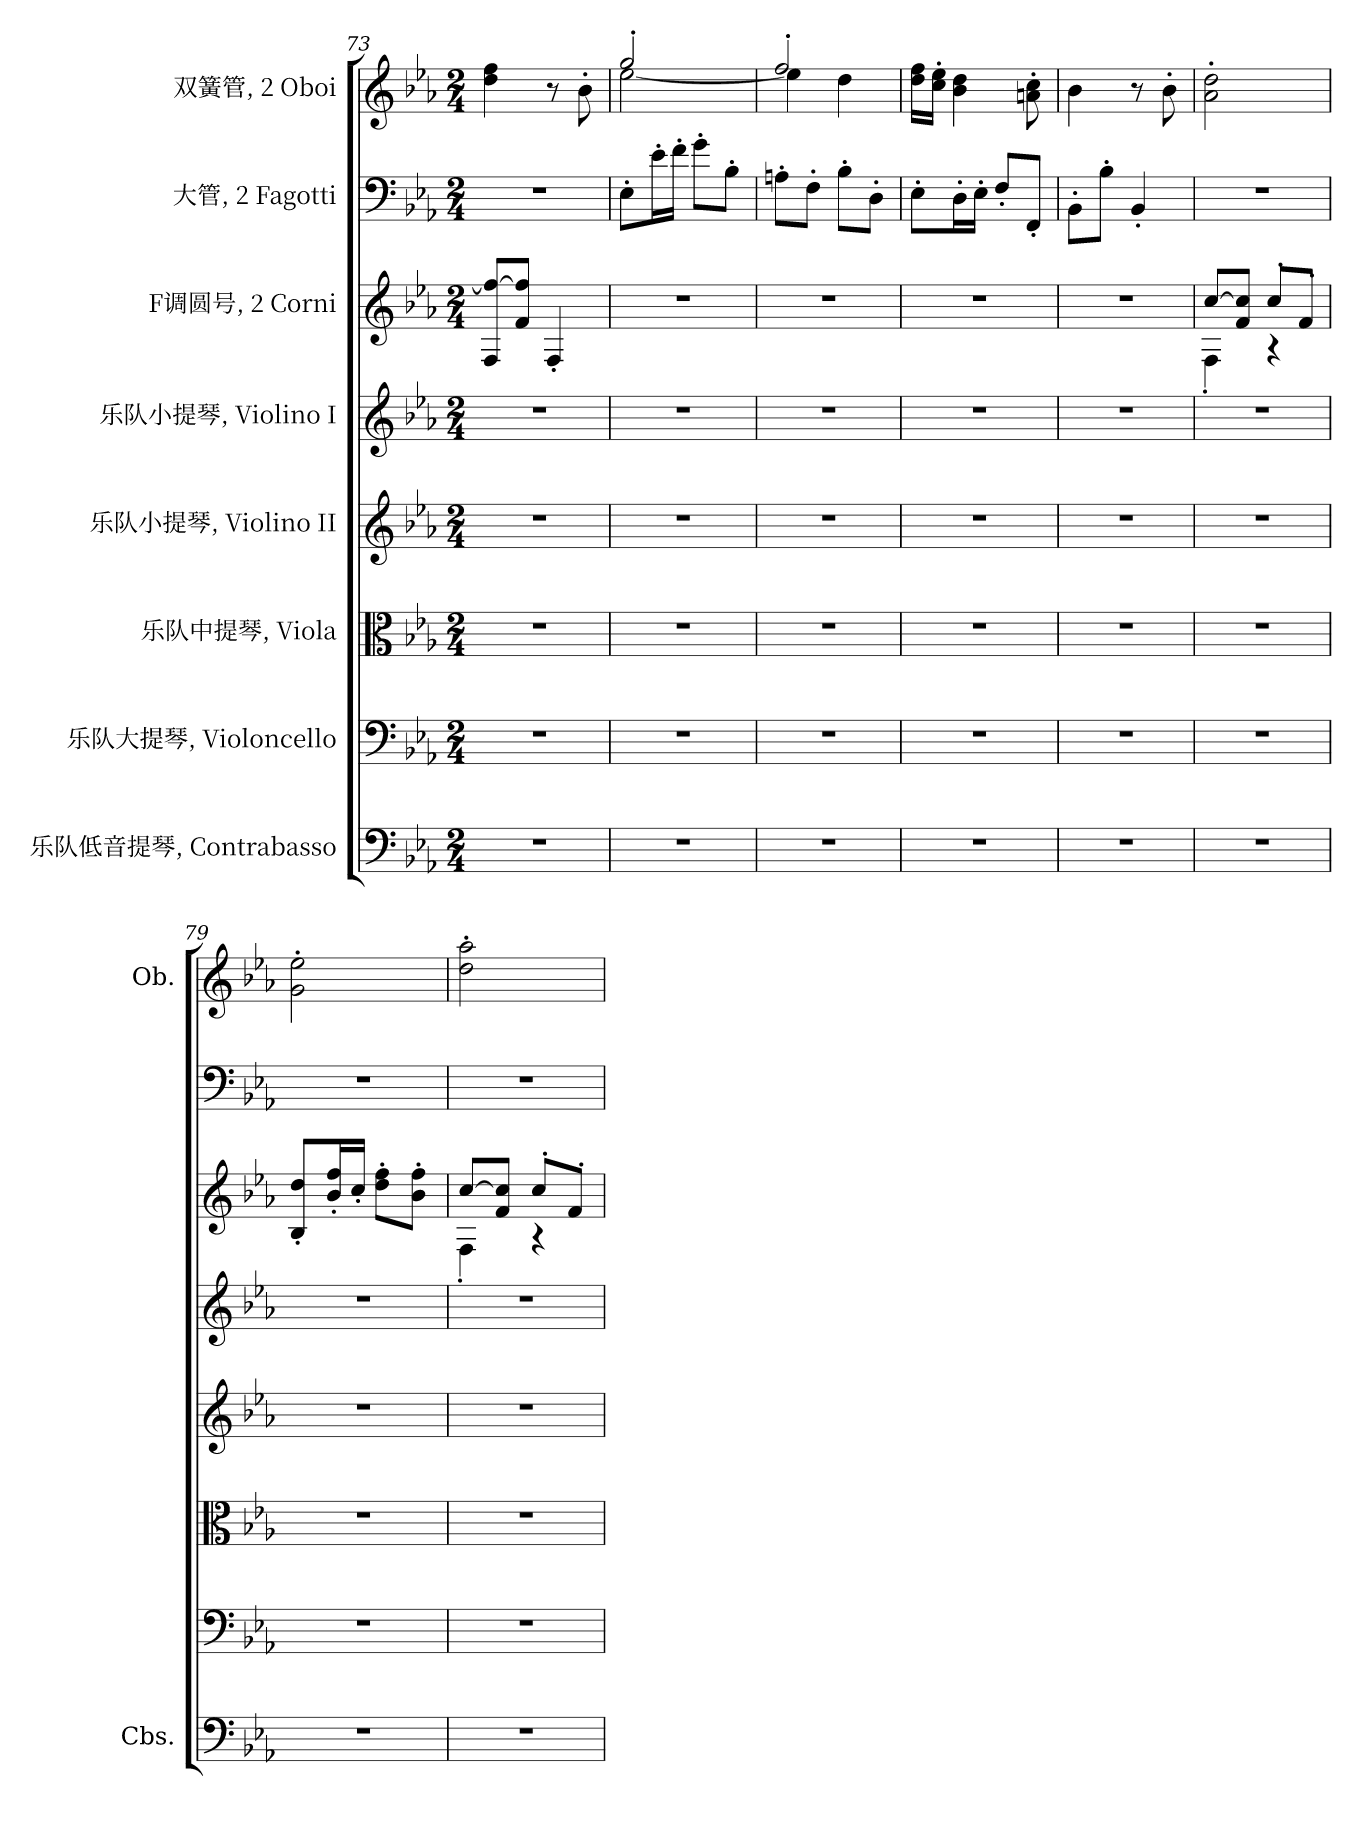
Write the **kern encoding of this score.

**kern	**kern	**kern	**kern	**kern	**kern	**kern	**kern
*part8	*part7	*part6	*part5	*part4	*part3	*part2	*part1
*staff8	*staff7	*staff6	*staff5	*staff4	*staff3	*staff2	*staff1
*I"乐队低音提琴, Contrabasso	*I"乐队大提琴, Violoncello	*I"乐队中提琴, Viola	*I"乐队小提琴, Violino II	*I"乐队小提琴, Violino I	*I"F调圆号, 2 Corni	*I"大管, 2 Fagotti	*I"双簧管, 2 Oboi
*I'Cbs.	*	*	*	*	*	*	*I'Ob.
*clefF4	*clefF4	*clefC3	*clefG2	*clefG2	*clefG2	*clefF4	*clefG2
*ITrd7c12	*	*	*	*	*ITrd4c7	*	*
*k[b-e-a-]	*k[b-e-a-]	*k[b-e-a-]	*k[b-e-a-]	*k[b-e-a-]	*k[b-e-a-d-]	*k[b-e-a-]	*k[b-e-a-]
*M2/4	*M2/4	*M2/4	*M2/4	*M2/4	*M2/4	*M2/4	*M2/4
=73	=73	=73	=73	=73	=73	=73	=73
2r	2r	2r	2r	2r	8BB-/ 8b-/_L	2r	4dd\ 4ff\
.	.	.	.	.	8B-/ 8b-/]J	.	.
.	.	.	.	.	4BB-'/	.	8r
.	.	.	.	.	.	.	8b-'\
=74	=74	=74	=74	=74	=74	=74	=74
*	*	*	*	*	*	*	*^
2r	2r	2r	2r	2r	2r	8E-'\L	2gg'/	[2ee-\
.	.	.	.	.	.	16e-'\L	.	.
.	.	.	.	.	.	16f'\JJ	.	.
.	.	.	.	.	.	8g'\L	.	.
.	.	.	.	.	.	8B-'\J	.	.
!!LO:PB:g=z	!!
=75	=75	=75	=75	=75	=75	=75	=75	=75
2r	2r	2r	2r	2r	2r	8An'\L	2ff'/	4ee-\]
.	.	.	.	.	.	8F'\J	.	.
.	.	.	.	.	.	8B-'\L	.	4dd\
.	.	.	.	.	.	8D'\J	.	.
*	*	*	*	*	*	*	*v	*v
=76	=76	=76	=76	=76	=76	=76	=76
2r	2r	2r	2r	2r	2r	8E-'\L	16dd\ 16ff\LL
.	.	.	.	.	.	.	16cc\' 16ee-\'JJ
.	.	.	.	.	.	16D'\L	4b-\ 4dd\
.	.	.	.	.	.	16E-'\JJ	.
.	.	.	.	.	.	8F'/L	.
.	.	.	.	.	.	8FF'/J	8an\' 8cc\'
=77	=77	=77	=77	=77	=77	=77	=77
2r	2r	2r	2r	2r	2r	8BB-'\L	4b-\
.	.	.	.	.	.	8B-'\J	.
.	.	.	.	.	.	4BB-'/	8r
.	.	.	.	.	.	.	8b-'\
=78	=78	=78	=78	=78	=78	=78	=78
*	*	*	*	*	*^	*	*
2r	2r	2r	2r	2r	[8f/L	4BB-'\	2r	2a-\' 2dd\'
.	.	.	.	.	8B-/ 8f/]J	.	.	.
.	.	.	.	.	8f'/L	4r	.	.
.	.	.	.	.	8B-'/J	.	.	.
*	*	*	*	*	*v	*v	*	*
=79	=79	=79	=79	=79	=79	=79	=79
2r	2r	2r	2r	2r	8E-/' 8g/'L	2r	2g\' 2ee-\'
.	.	.	.	.	16e-/' 16b-/'L	.	.
.	.	.	.	.	16f'/JJ	.	.
.	.	.	.	.	8g\' 8b-\'L	.	.
.	.	.	.	.	8e-\' 8b-\'J	.	.
=80	=80	=80	=80	=80	=80	=80	=80
*	*	*	*	*	*^	*	*
2r	2r	2r	2r	2r	[8f/L	4BB-'\	2r	2dd\' 2aa-\'
.	.	.	.	.	8B-/ 8f/]J	.	.	.
.	.	.	.	.	8f'/L	4r	.	.
.	.	.	.	.	8B-'/J	.	.	.
*	*	*	*	*	*v	*v	*	*
=	=	=	=	=	=	=	=
*-	*-	*-	*-	*-	*-	*-	*-
